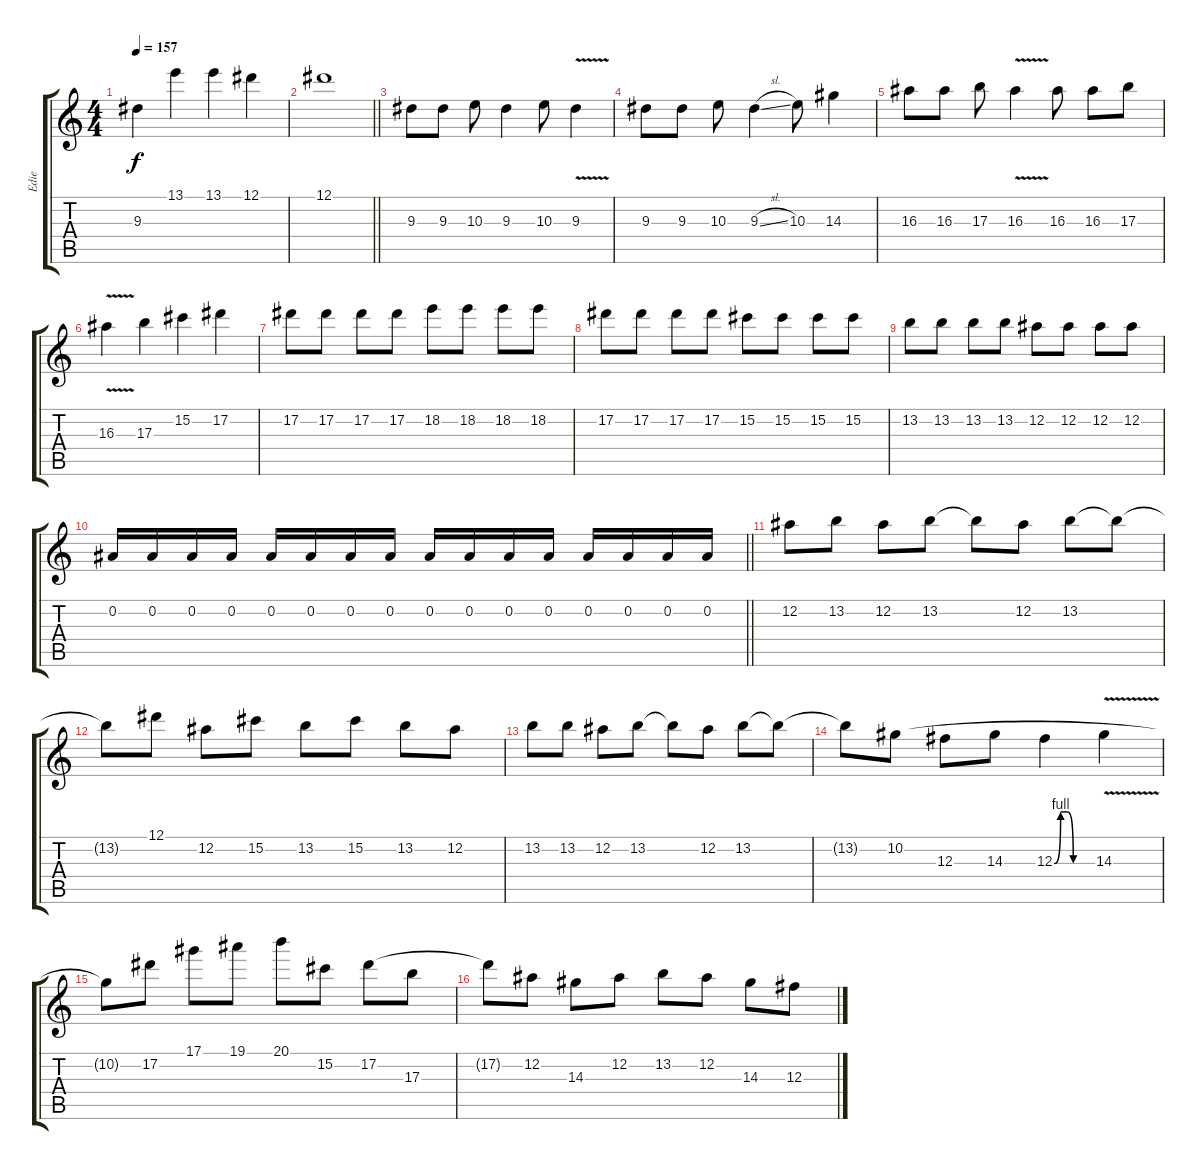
\track ("Edie" "Edie") {instrument distortionguitar}
\staff {score tabs}
\tuning (Eb4 Bb3 Gb3 Db3 Ab2 Eb2) {hide}
\ts (4 4)
\tempo 157
\clef g2
\ks c
9.3.4{dy f} 13.1.4 13.1.4 12.1.4 |
\barLineRight lightlight
12.1.1 |
9.3.8 9.3.8 10.3.8 9.3.4 10.3.8 9.3{v}.4 |
9.3.8 9.3.8 10.3.8 9.3{sl}.4 10.3.8 14.3.4 |
16.3.8 16.3.8 17.3.8 16.3{v}.4 16.3.8 16.3.8 17.3.8 |
16.3{v}.4 17.3.4 15.2.4 17.2.4 |
17.2.8 17.2.8 17.2.8 17.2.8 18.2.8 18.2.8 18.2.8 18.2.8 |
17.2.8 17.2.8 17.2.8 17.2.8 15.2.8 15.2.8 15.2.8 15.2.8 |
13.2.8 13.2.8 13.2.8 13.2.8 12.2.8 12.2.8 12.2.8 12.2.8 |
\barLineRight lightlight
0.2.16 0.2.16 0.2.16 0.2.16 0.2.16 0.2.16 0.2.16 0.2.16 0.2.16 0.2.16 0.2.16 0.2.16 0.2.16 0.2.16 0.2.16 0.2.16 |
12.2.8 13.2.8 12.2.8 13.2.8 13.2{t}.8 12.2.8 13.2.8 13.2{t}.8 |
13.2{t}.8 12.1.8 12.2.8 15.2.8 13.2.8 15.2.8 13.2.8 12.2.8 |
13.2.8 13.2.8 12.2.8 13.2.8 13.2{t}.8 12.2.8 13.2.8 13.2{t}.8 |
13.2{t}.8 10.2.8 12.3.8 14.3.8 12.3{be (custom 0 0 10 4 20 4 30 0 60 0)}.4 14.3{v}.4 |
10.2{t}.8 17.2.8 17.1.8 19.1.8 20.1.8 15.2.8 17.2.8 17.3.8 |
17.2{t}.8 12.2.8 14.3.8 12.2.8 13.2.8 12.2.8 14.3.8 12.3.8
